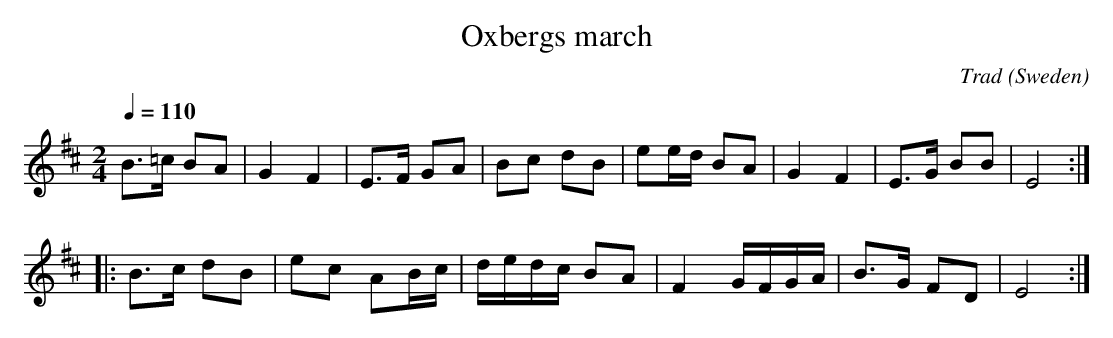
X:1
T:Oxbergs march
C:Trad
L:1/16
M:2/4
O:Sweden
Q:1/4=110
K:D
B3=c B2A2|G4F4|E3F G2A2|B2c2 d2B2|e2ed B2A2|G4F4|E3G B2B2|E8:|
|:B3c d2B2|e2c2 A2Bc|dedc B2A2|F4GFGA|B3G F2D2|E8:|
